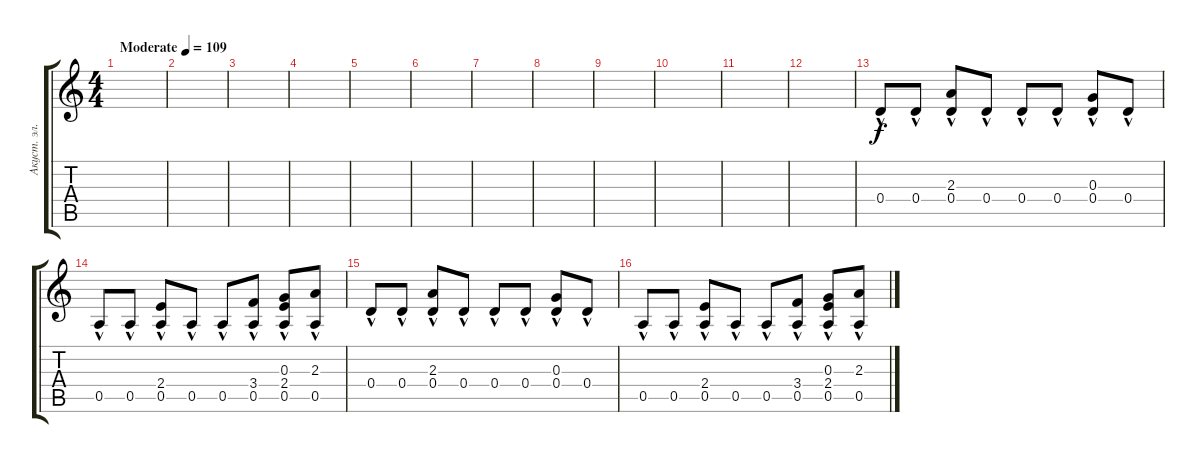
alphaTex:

\track ("Акуст. эл. гитара" "Акуст. эл.") {instrument electricguitarclean}
\staff {score tabs}
\tuning (E4 B3 G3 D3 A2 E2) {hide}
\ts (4 4)
\tempo (109 "Moderate")
\clef g2
\ks c
|
|
|
|
|
|
|
|
|
|
|
|
0.4{hac}.8 0.4{hac}.8 (2.3{hac} 0.4{hac}).8 0.4{hac}.8 0.4{hac}.8 0.4{hac}.8 (0.3{hac} 0.4{hac}).8 0.4{hac}.8 |
0.5{hac}.8 0.5{hac}.8 (2.4{hac} 0.5{hac}).8 0.5{hac}.8 0.5{hac}.8 (3.4{hac} 0.5{hac}).8 (0.3{hac} 2.4{hac} 0.5{hac}).8 (2.3{hac} 0.5{hac}).8 |
0.4{hac}.8 0.4{hac}.8 (2.3{hac} 0.4{hac}).8 0.4{hac}.8 0.4{hac}.8 0.4{hac}.8 (0.3{hac} 0.4{hac}).8 0.4{hac}.8 |
0.5{hac}.8 0.5{hac}.8 (2.4{hac} 0.5{hac}).8 0.5{hac}.8 0.5{hac}.8 (3.4{hac} 0.5{hac}).8 (0.3{hac} 2.4{hac} 0.5{hac}).8 (2.3{hac} 0.5{hac}).8
